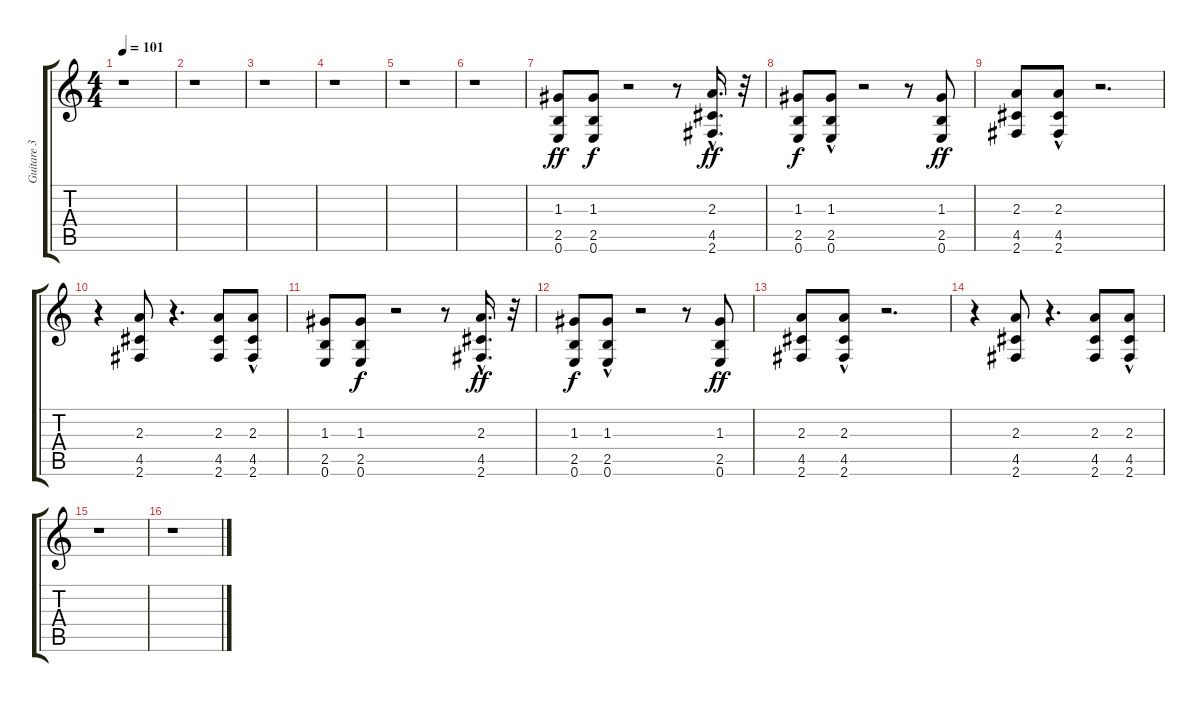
\track ("Guitare 3" "Guitare 3") {instrument distortionguitar}
\staff {score tabs}
\tuning (E4 B3 G3 D3 A2 E2) {hide}
\ts (4 4)
\tempo 101
\clef g2
\ks c
r.1{dy f} |
r.1 |
r.1 |
r.1 |
r.1 |
r.1 |
(1.3 2.5 0.6).8{dy ff volume 16} (1.3 2.5 0.6).8{dy f} r.2 r.8 (2.3{hac} 4.5{hac} 2.6{hac}).16{d dy ff} r.32 |
(1.3 2.5 0.6).8{dy f} (1.3{hac} 2.5 0.6).8 r.2 r.8 (1.3 2.5 0.6).8{dy ff} |
(2.3 4.5 2.6).8 (2.3{hac} 4.5 2.6).8 r.2{d} |
r.4 (2.3 4.5 2.6).8 r.4{d} (2.3 4.5 2.6).8 (2.3{hac} 4.5 2.6{hac}).8 |
(1.3 2.5 0.6).8 (1.3 2.5 0.6).8{dy f} r.2 r.8 (2.3{hac} 4.5{hac} 2.6{hac}).16{d dy ff} r.32 |
(1.3 2.5 0.6).8{dy f} (1.3{hac} 2.5 0.6).8 r.2 r.8 (1.3 2.5 0.6).8{dy ff} |
(2.3 4.5 2.6).8 (2.3{hac} 4.5 2.6).8 r.2{d} |
r.4 (2.3 4.5 2.6).8 r.4{d} (2.3 4.5 2.6).8 (2.3{hac} 4.5 2.6{hac}).8 |
r.1 |
r.1
